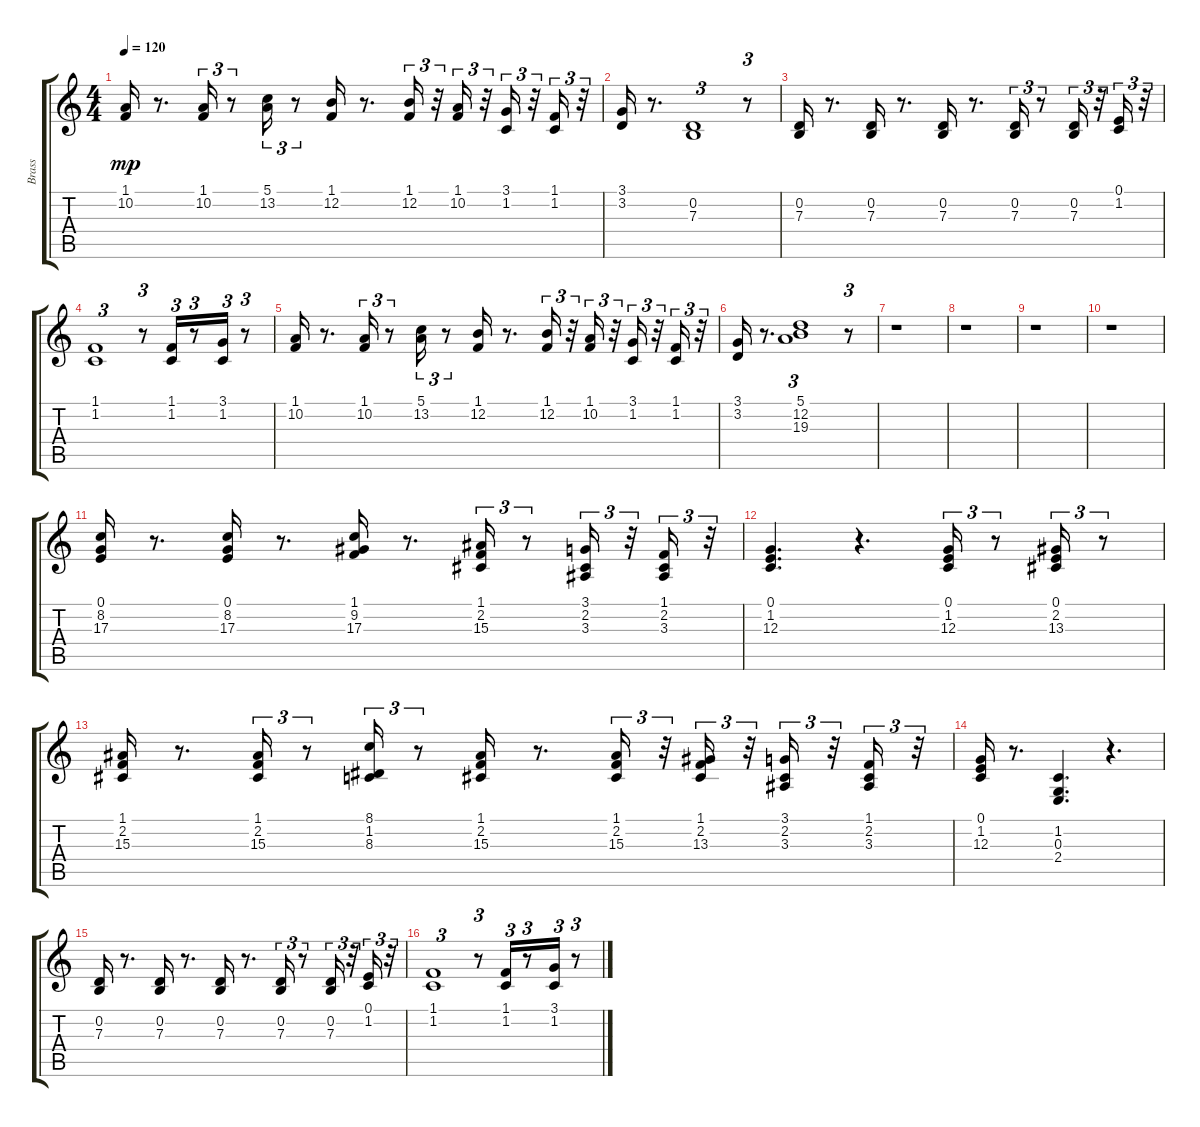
\track ("Brass" "Brass") {instrument trumpet}
\staff {score tabs}
\tuning (E4 B3 G3 D3 A2 E2) {hide}
\ts (4 4)
\tempo 120
\clef g2
\ks c
(1.1 10.2).16{dy mp} r.8{d} (1.1 10.2).16{tu (3 2)} r.8{tu (3 2)} (5.1 13.2).16{tu (3 2)} r.8{tu (3 2)} (1.1 12.2).16 r.8{d} (1.1 12.2).16{tu (3 2)} r.32{tu (3 2)} (1.1 10.2).16{tu (3 2)} r.32{tu (3 2)} (3.1 1.2).16{tu (3 2)} r.32{tu (3 2)} (1.1 1.2).16{tu (3 2)} r.32{tu (3 2)} |
(3.1 3.2).16 r.8{d} (0.2 7.3).1{tu (3 2)} r.8{tu (3 2)} |
(0.2 7.3).16 r.8{d} (0.2 7.3).16 r.8{d} (0.2 7.3).16 r.8{d} (0.2 7.3).16{tu (3 2)} r.8{tu (3 2)} (0.2 7.3).16{tu (3 2)} r.32{tu (3 2)} (0.1 1.2).16{tu (3 2)} r.32{tu (3 2)} |
(1.1 1.2).1{tu (3 2)} r.8{tu (3 2)} (1.1 1.2).16{tu (3 2)} r.8{tu (3 2)} (3.1 1.2).16{tu (3 2)} r.8{tu (3 2)} |
(1.1 10.2).16 r.8{d} (1.1 10.2).16{tu (3 2)} r.8{tu (3 2)} (5.1 13.2).16{tu (3 2)} r.8{tu (3 2)} (1.1 12.2).16 r.8{d} (1.1 12.2).16{tu (3 2)} r.32{tu (3 2)} (1.1 10.2).16{tu (3 2)} r.32{tu (3 2)} (3.1 1.2).16{tu (3 2)} r.32{tu (3 2)} (1.1 1.2).16{tu (3 2)} r.32{tu (3 2)} |
(3.1 3.2).16 r.8{d} (5.1 12.2 19.3).1{tu (3 2)} r.8{tu (3 2)} |
r.1 |
r.1 |
r.1 |
r.1 |
(0.1 8.2 17.3).16 r.8{d} (0.1 8.2 17.3).16 r.8{d} (1.1 9.2 17.3).16 r.8{d} (1.1 2.2 15.3).16{tu (3 2)} r.8{tu (3 2)} (3.1 2.2 3.3).16{tu (3 2)} r.32{tu (3 2)} (1.1 2.2 3.3).16{tu (3 2)} r.32{tu (3 2)} |
(0.1 1.2 12.3).4{d} r.4{d} (0.1 1.2 12.3).16{tu (3 2)} r.8{tu (3 2)} (0.1 2.2 13.3).16{tu (3 2)} r.8{tu (3 2)} |
(1.1 2.2 15.3).16 r.8{d} (1.1 2.2 15.3).16{tu (3 2)} r.8{tu (3 2)} (8.1 1.2 8.3).16{tu (3 2)} r.8{tu (3 2)} (1.1 2.2 15.3).16 r.8{d} (1.1 2.2 15.3).16{tu (3 2)} r.32{tu (3 2)} (1.1 2.2 13.3).16{tu (3 2)} r.32{tu (3 2)} (3.1 2.2 3.3).16{tu (3 2)} r.32{tu (3 2)} (1.1 2.2 3.3).16{tu (3 2)} r.32{tu (3 2)} |
(0.1 1.2 12.3).16 r.8{d} (1.2 0.3 2.4).4{d} r.4{d} |
(0.2 7.3).16 r.8{d} (0.2 7.3).16 r.8{d} (0.2 7.3).16 r.8{d} (0.2 7.3).16{tu (3 2)} r.8{tu (3 2)} (0.2 7.3).16{tu (3 2)} r.32{tu (3 2)} (0.1 1.2).16{tu (3 2)} r.32{tu (3 2)} |
(1.1 1.2).1{tu (3 2)} r.8{tu (3 2)} (1.1 1.2).16{tu (3 2)} r.8{tu (3 2)} (3.1 1.2).16{tu (3 2)} r.8{tu (3 2)}
